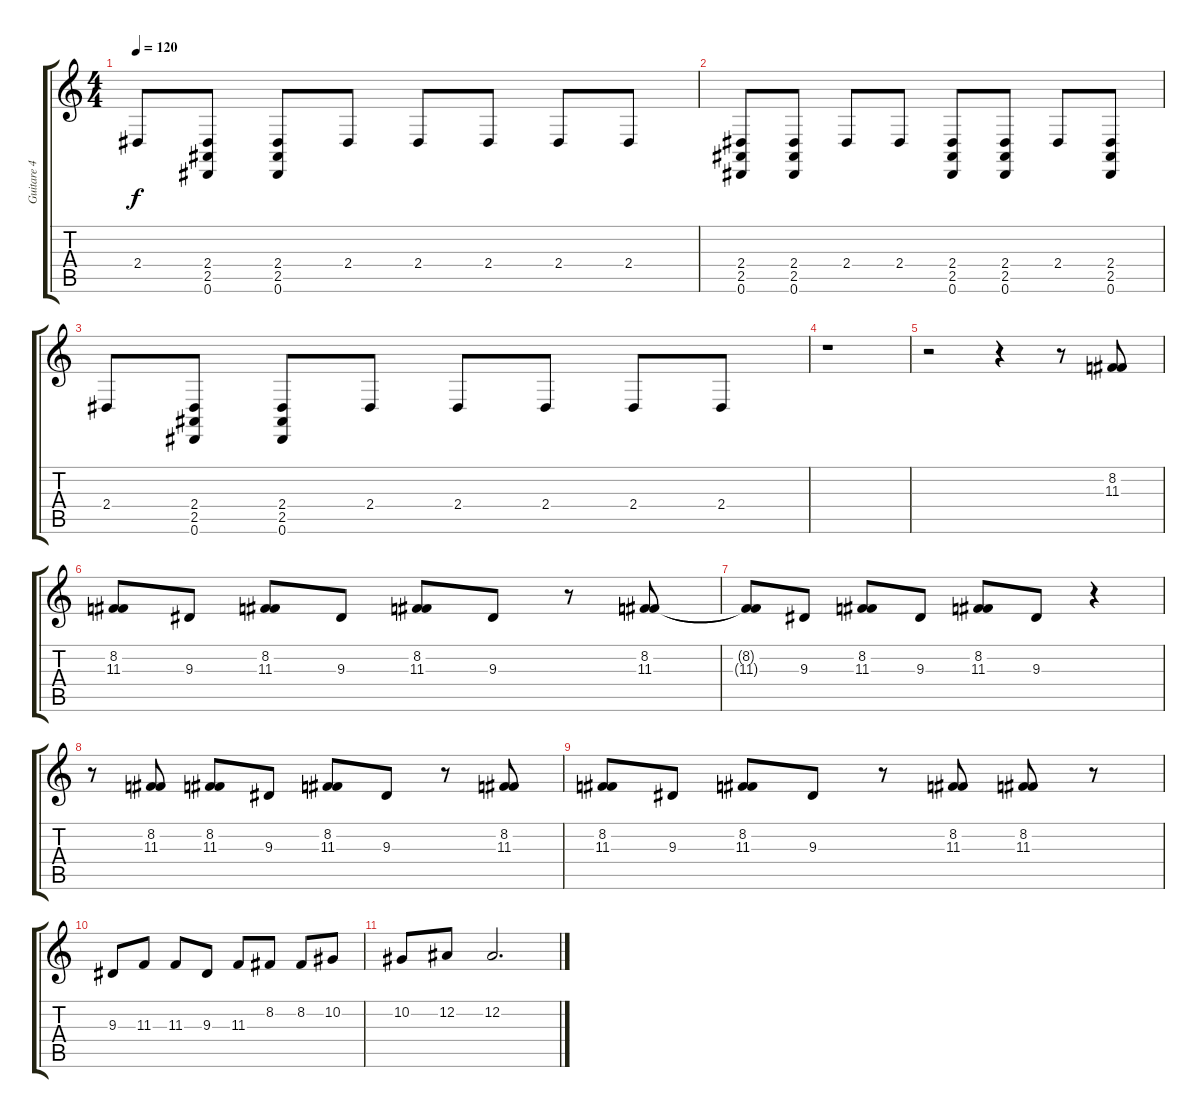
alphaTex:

\track ("Guitare 4 (Orchestre 2)" "Guitare 4 ") {instrument stringensemble2}
\staff {score tabs}
\tuning (Eb4 Bb3 Gb3 Db3 Ab2 Eb2) {hide}
\ts (4 4)
\tempo 120
\clef g2
\ks c
2.4.8{dy f} (2.4 2.5 0.6).8 (2.4 2.5 0.6).8 2.4.8 2.4.8 2.4.8 2.4.8 2.4.8 |
(2.4 2.5 0.6).8 (2.4 2.5 0.6).8 2.4.8 2.4.8 (2.4 2.5 0.6).8 (2.4 2.5 0.6).8 2.4.8 (2.4 2.5 0.6).8 |
2.4.8 (2.4 2.5 0.6).8 (2.4 2.5 0.6).8 2.4.8 2.4.8 2.4.8 2.4.8 2.4.8 |
r.1 |
r.2 r.4 r.8 (8.2 11.3).8 |
(8.2 11.3).8 9.3.8 (8.2 11.3).8 9.3.8 (8.2 11.3).8 9.3.8 r.8 (8.2 11.3).8 |
(8.2{t} 11.3{t}).8 9.3.8 (8.2 11.3).8 9.3.8 (8.2 11.3).8 9.3.8 r.4 |
r.8 (8.2 11.3).8 (8.2 11.3).8 9.3.8 (8.2 11.3).8 9.3.8 r.8 (8.2 11.3).8 |
(8.2 11.3).8 9.3.8 (8.2 11.3).8 9.3.8 r.8 (8.2 11.3).8 (8.2 11.3).8 r.8 |
9.3.8 11.3.8 11.3.8 9.3.8 11.3.8 8.2.8 8.2.8 10.2.8 |
10.2.8 12.2.8 12.2.2{d}
